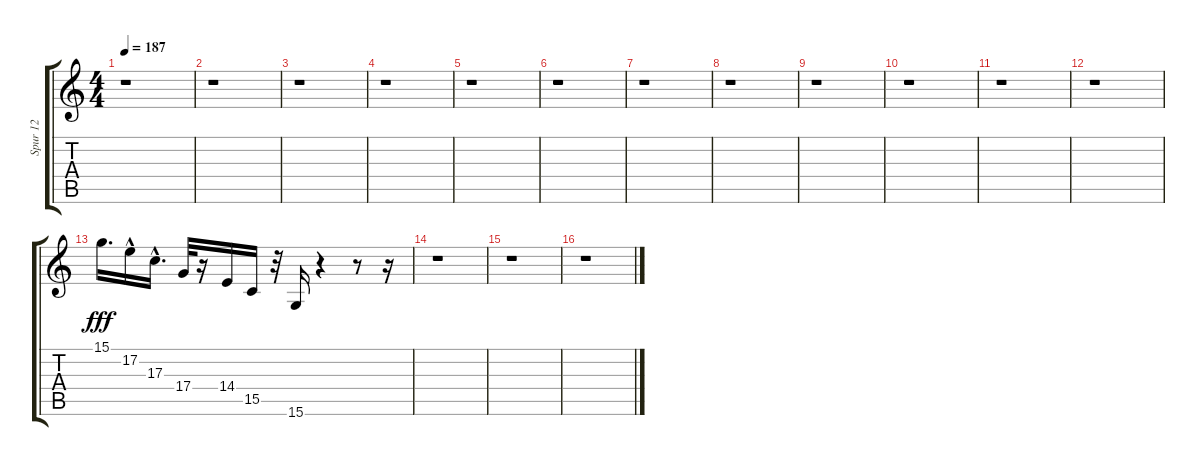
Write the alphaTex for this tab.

\track ("Spur 12" "Spur 12") {instrument synthdrum}
\staff {score tabs}
\tuning (E4 B3 G3 D3 A2 E2) {hide}
\ts (4 4)
\tempo 187
\clef g2
\ks c
r.1{dy fff} |
r.1 |
r.1 |
r.1 |
r.1 |
r.1 |
r.1 |
r.1 |
r.1 |
r.1 |
r.1 |
r.1 |
15.1.16{d} 17.2{hac}.16 17.3{hac}.16{d} 17.4.32 r.16 14.4.16 15.5.16 r.32 15.6.16 r.4 r.8 r.16 |
r.1 |
r.1 |
r.1
